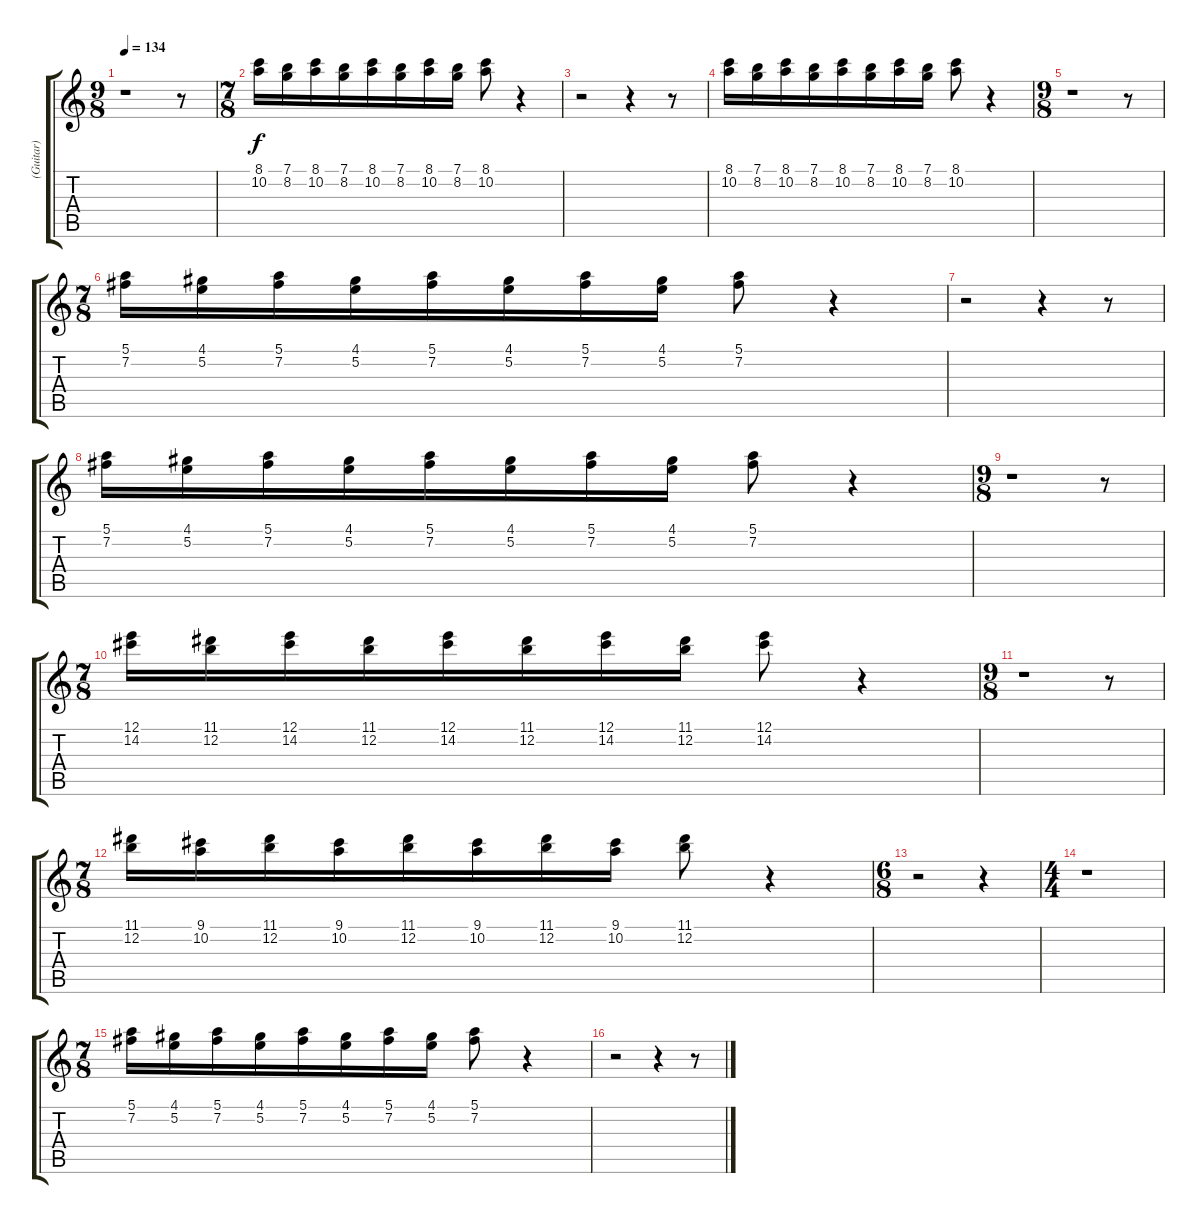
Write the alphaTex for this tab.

\track ("(Guitar)" "(Guitar)") {instrument distortionguitar}
\staff {score tabs}
\tuning (E4 B3 G3 D3 A2 E2) {hide}
\ts (9 8)
\tempo 134
\clef g2
\ks c
r.1{dy f} r.8 |
\ts (7 8)
(8.1 10.2).16 (7.1 8.2).16 (8.1 10.2).16 (7.1 8.2).16 (8.1 10.2).16 (7.1 8.2).16 (8.1 10.2).16 (7.1 8.2).16 (8.1 10.2).8 r.4 |
r.2 r.4 r.8 |
(8.1 10.2).16 (7.1 8.2).16 (8.1 10.2).16 (7.1 8.2).16 (8.1 10.2).16 (7.1 8.2).16 (8.1 10.2).16 (7.1 8.2).16 (8.1 10.2).8 r.4 |
\ts (9 8)
r.1 r.8 |
\ts (7 8)
(5.1 7.2).16 (4.1 5.2).16 (5.1 7.2).16 (4.1 5.2).16 (5.1 7.2).16 (4.1 5.2).16 (5.1 7.2).16 (4.1 5.2).16 (5.1 7.2).8 r.4 |
r.2 r.4 r.8 |
(5.1 7.2).16 (4.1 5.2).16 (5.1 7.2).16 (4.1 5.2).16 (5.1 7.2).16 (4.1 5.2).16 (5.1 7.2).16 (4.1 5.2).16 (5.1 7.2).8 r.4 |
\ts (9 8)
r.1 r.8 |
\ts (7 8)
(12.1 14.2).16 (11.1 12.2).16 (12.1 14.2).16 (11.1 12.2).16 (12.1 14.2).16 (11.1 12.2).16 (12.1 14.2).16 (11.1 12.2).16 (12.1 14.2).8 r.4 |
\ts (9 8)
r.1 r.8 |
\ts (7 8)
(11.1 12.2).16 (9.1 10.2).16 (11.1 12.2).16 (9.1 10.2).16 (11.1 12.2).16 (9.1 10.2).16 (11.1 12.2).16 (9.1 10.2).16 (11.1 12.2).8 r.4 |
\ts (6 8)
r.2 r.4 |
\ts (4 4)
r.1 |
\ts (7 8)
(5.1 7.2).16 (4.1 5.2).16 (5.1 7.2).16 (4.1 5.2).16 (5.1 7.2).16 (4.1 5.2).16 (5.1 7.2).16 (4.1 5.2).16 (5.1 7.2).8 r.4 |
r.2 r.4 r.8
